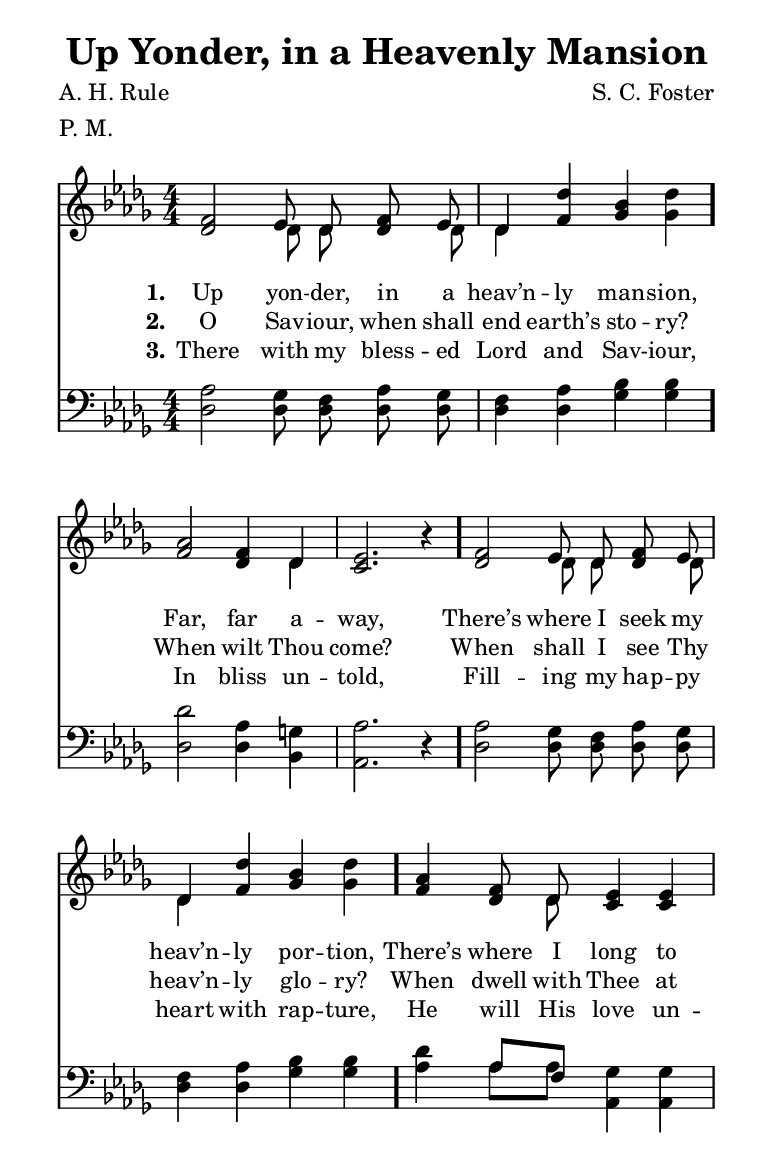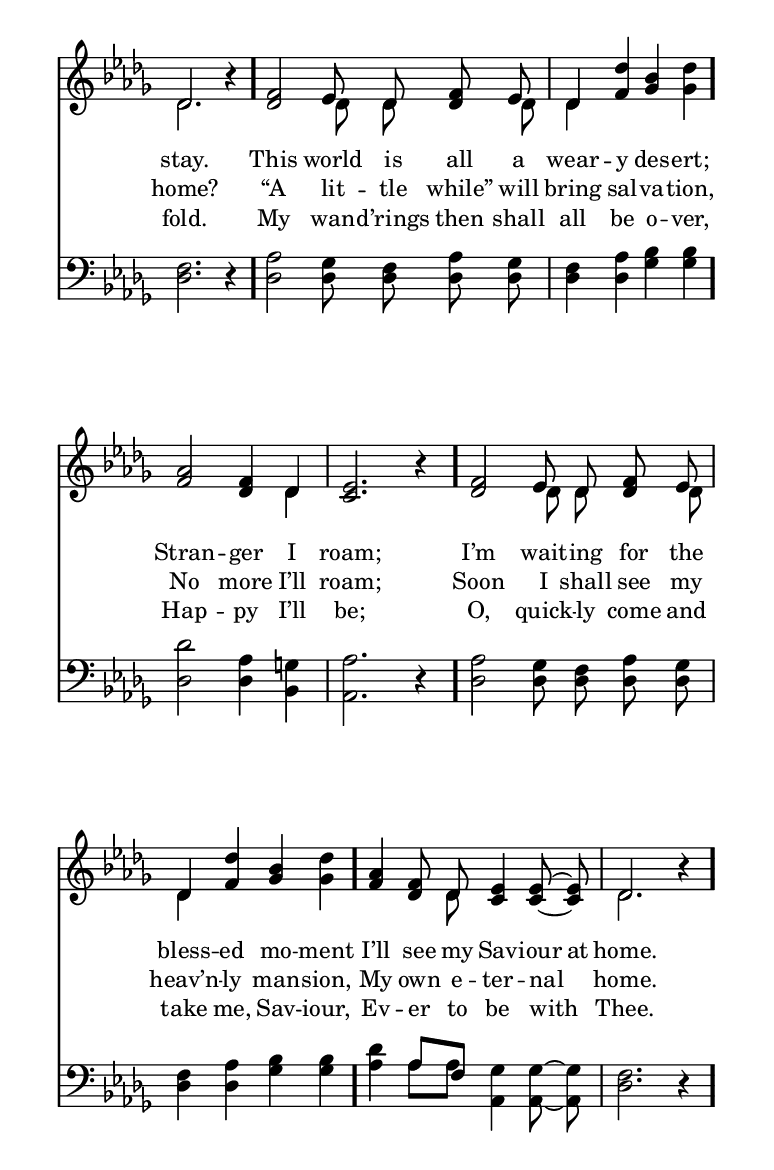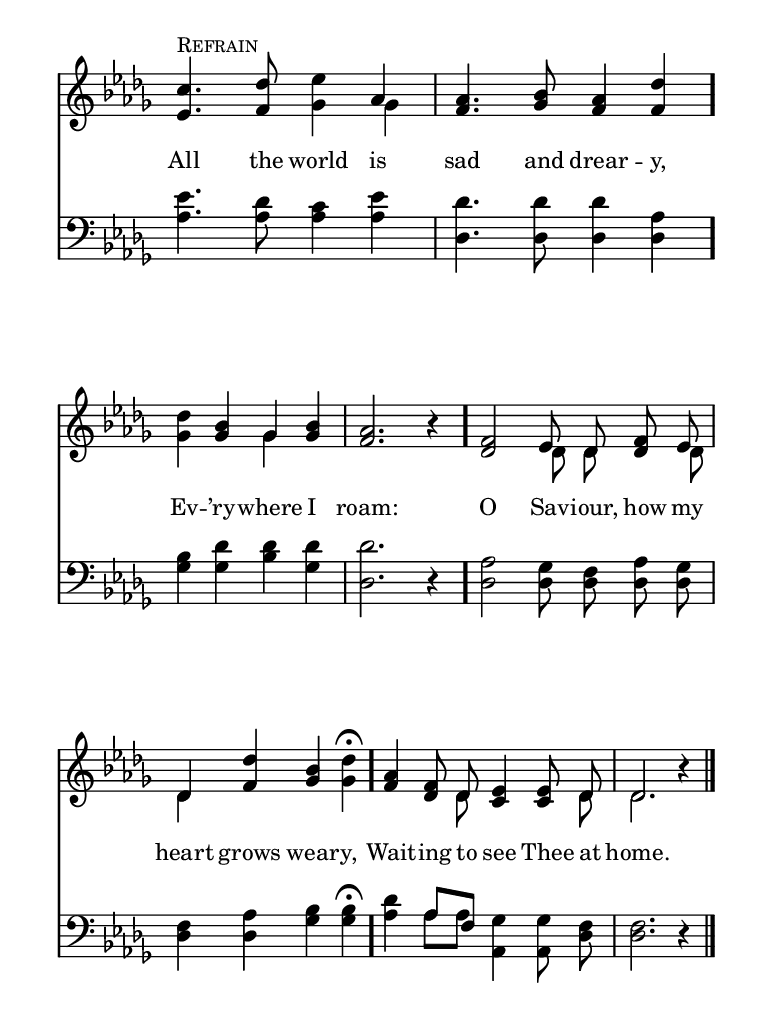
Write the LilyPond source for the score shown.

\include "common/global.ily"
\paper {
  \include "common/paper.ily"
  ragged-last-bottom = ##t
  systems-per-page = #(cond (is-eogsized 5) (#t #f))
  system-count = #(cond (is-eogsized 6) (#t #f))
}

\header{
  hymnnumber = "273"
  title = "Up Yonder, in a Heavenly Mansion"
  tunename = ""
  meter = "P. M."
  poet = "A. H. Rule"
  composer = "S. C. Foster" % Stephen Foster
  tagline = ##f
}

ta = { \tempo 4=120 }
tb = { \tempo 4=60 }

global = {
  \include "common/overrides.ily"
  \override Staff.TimeSignature.style = #'numbered
  \time 4/4
  \override Score.MetronomeMark.transparent = ##t % hide all fermata changes too
  \ta
  \key des \major
  \autoBeamOff
}

notesSoprano = {
\global
\relative c' {

  f2 ees8 des f ees | des4 des' bes des |
  aes2 f4 des4 | ees2. r4 | \eogbreak
  f2 ees8 des f ees | des4 des' bes des |
  aes4 f8 des ees4 ees | des2. r4 | \eogbreak
  f2 ees8 des f ees | des4 des' bes des |
  aes2 f4 des4 | ees2. r4 | \eogbreak
  f2 ees8 des f ees | des4 des' bes des |
  aes4 f8 des ees4 ees8 ~ ees8 | des2. r4 | \eogbreak

  << s^\markup { \small \caps "Refrain" }
  { c'4. des8 ees4 aes, | aes4. bes8 aes4 des } >>
  des4 bes ges bes | aes2. r4 |
  f2 ees8 des f ees | des4 des' bes \tb des\fermata \ta | % TODO make the fermata a bit longer ?
  aes4 f8 des ees4 ees8 des8 | des2. r4 |

  \bar "|."

}
}

notesAlto = {
\global
\relative e' {

  des2 des8 des des des | des4 f ges ges |
  f2 des4 des | c2. r4 |
  des2 des8 des des des | des4 f ges ges |
  f4 des8 des c4 c | des2. r4 |
  des2 des8 des des des | des4 f ges ges |
  f2 des4 des | c2. r4 |
  des2 des8 des des des | des4 f ges ges |
  f4 des8 des c4 c8 ~ c8 | des2. r4 |

  ees4. f8 ges4 ges | f4. ges8 f4 f |
  ges4 ges ges ges | f2. r4 |
  des2 des8 des des des | des4 f ges ges |
  f4 des8 des c4 c8 des | des2. r4 |

}
}

notesTenor = {
\global
\relative a {

  aes2 ges8 f aes ges | f4 aes bes bes |
  des2 aes4 g | aes2. r4 |
  aes2 ges8 f aes ges | f4 aes bes bes |
  des4 aes8 f ges4 ges | f2. r4 |
  aes2 ges8 f aes ges | f4 aes bes bes |
  des2 aes4 g | aes2. r4 |
  aes2 ges8 f aes ges | f4 aes bes bes |
  des4 aes8 f ges4 ges8 ~ ges | f2. r4 |

  ees'4. des8 c4 ees | des4. des8 des4 aes4 |
  bes4 des des des | des2. r4 |
  aes2 ges8 f aes ges | f4 aes bes bes |
  des4 aes8 f ges4 ges8 f | f2. r4 |

}
}

notesBass = {
\global
\relative f {

  des2 des8 des des des | des4 des ges ges |
  des2 des4 bes | aes2. r4 |
  des2 des8 des des des | des4 des ges ges |
  aes4 aes8 aes aes,4 aes | des2. r4 |
  des2 des8 des des des | des4 des ges ges |
  des2 des4 bes | aes2. r4 |
  des2 des8 des des des | des4 des ges ges |
  aes4 aes8 aes aes,4 aes8 ~ aes | des2. r4 |

  aes'4. aes8 aes4 aes | des,4. des8 des4 des |
  ges4 ges bes ges | des2. r4 |
  des2 des8 des des des | des4 des ges ges\fermata |
  aes4 aes8 aes aes,4 aes8 des | des2. r4 |

}
}

Refrain = \lyricmode {

All the world is sad and drear -- y, \bar "."
Ev -- ’ry -- where I roam: \bar "."
O Sav -- iour, how my heart grows wear -- y, \bar "."
Wait -- ing to see Thee at home. \bar "."

}

wordsA = \lyricmode {
\set stanza = "1."

Up yon -- der, in a heav’n -- ly man -- sion, \bar "."
Far, far a -- way, \bar "."
There’s where I seek my heav’n -- ly por -- tion, \bar "."
There’s where I long to stay. \bar "."
This world is all a wear -- y des -- ert; \bar "."
Stran -- ger I roam; \bar "."
I’m wait -- ing for the bless -- ed mo -- ment \bar "."
I’ll see my Sav -- { \mon } iour at { \moff } home. \bar "."

}

wordsB = \lyricmode {
\set stanza = "2."

O Sav -- iour, when shall end earth’s sto -- ry?
When wilt Thou come?
When shall I see Thy heav’n -- ly glo -- ry?
When dwell with Thee at home?
“A lit -- tle while” will bring sal -- va -- tion,
No more I’ll roam;
Soon I shall see my heav’n -- ly man -- sion,
My own e -- ter -- nal home.

\Refrain

}

wordsC = \lyricmode {
\set stanza = "3."

There with my bless -- ed Lord and Sav -- iour,
In bliss un -- told,
Fill -- ing my hap -- py heart with rap -- ture,
He will His love un -- fold.
My wan -- d’rings then shall all be o -- ver,
Hap -- py I’ll be;
O, quick -- ly come and take me, Sav -- iour,
Ev -- er to be with Thee.

}

\score {
  \context ChoirStaff <<
    \context Staff = upper <<
      \set Staff.autoBeaming = ##f
      \set ChoirStaff.systemStartDelimiter = #'SystemStartBar
      \set ChoirStaff.printPartCombineTexts = ##f
      \partcombine #'(2 . 9) \notesSoprano \notesAlto
      \context NullVoice = sopranos { \voiceOne << \notesSoprano >> }
      \context NullVoice = altos { \voiceTwo << \notesAlto >> }
      \context Lyrics = one   \lyricsto sopranos \wordsA
      \context Lyrics = two   \lyricsto sopranos \wordsB
      \context Lyrics = three \lyricsto sopranos \wordsC
    >>
    \context Staff = men <<
      \clef bass
      \set ChoirStaff.printPartCombineTexts = ##f
      \partcombine #'(2 . 9) \notesTenor \notesBass
      \context NullVoice = tenors { \voiceOne << \notesTenor >> }
      \context NullVoice = basses { \voiceTwo << \notesBass >> }
    >>
  >>
  \layout {
    \include "common/layout.ily"
  }
  \midi{
    \include "common/midi.ily"
  }
}

\version "2.19.49"  % necessary for upgrading to future LilyPond versions.

% vi:set et ts=2 sw=2 ai nocindent syntax=lilypond:
